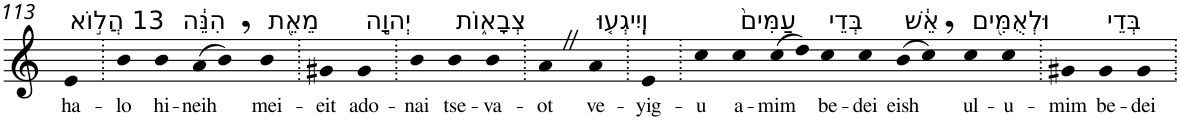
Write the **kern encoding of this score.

**kern	**text
*part1	*part1
*staff1	*staff1
*I"Piano	*
*I'Pno	*
!!LO:PB:g=z
*clefG2	*
*k[]	*
=113	=113
!LO:TX:a:t=13 הֲל֣וֹא	!
!	!LO:LY:b
4e	ha-
=114.	=114.
!	!LO:LY:b
4b	-lo
!LO:TX:a:t=הִנֵּ֔ה	!
!	!LO:LY:b
4b	hi-
!	!LO:LY:b
(>8a	-neih
8b,)	.
!LO:TX:a:t=מֵאֵ֖ת	!
!	!LO:LY:b
4b	mei-
=115.	=115.
!	!LO:LY:b
4g#X	-eit
!LO:TX:a:t=יְהוָ֣ה	!
!	!LO:LY:b
4g#	ado-
=116.	=116.
!	!LO:LY:b
4b	-nai
!LO:TX:a:t=צְבָא֑וֹת	!
!	!LO:LY:b
4b	tse-
!	!LO:LY:b
4b	-va-
=117.	=117.
!	!LO:LY:b
4aZ	-ot
!LO:TX:a:t=וְיִֽיגְע֤וּ	!
!	!LO:LY:b
4a	ve-
=118.	=118.
!	!LO:LY:b
4e	-yig-
=119.	=119.
!	!LO:LY:b
4cc	-u
!LO:TX:a:t=עַמִּים֙	!
!	!LO:LY:b
4cc	a-
!	!LO:LY:b
(>8cc	-mim
8dd)	.
!LO:TX:a:t=בְּדֵי	!
!	!LO:LY:b
4cc	be-
!	!LO:LY:b
4cc	-dei
!LO:TX:a:t=אֵ֔שׁ	!
!	!LO:LY:b
(>8b	eish
8cc,)	.
!LO:TX:a:t=וּלְאֻמִּ֖ים	!
!	!LO:LY:b
4cc	ul-
!	!LO:LY:b
4cc	-u-
=120.	=120.
!	!LO:LY:b
4g#X	-mim
!LO:TX:a:t=בְּדֵי	!
!	!LO:LY:b
4g#	be-
!	!LO:LY:b
4g#	-dei
=.	=.
*-	*-
